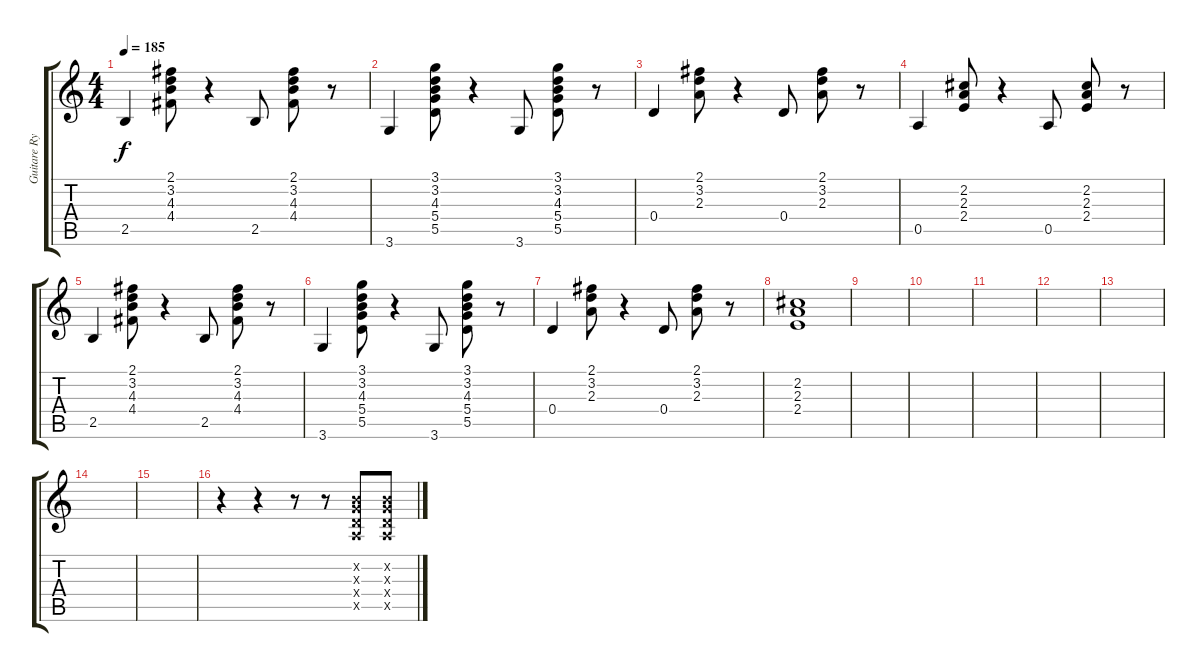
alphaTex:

\track ("Guitare Rythm." "Guitare Ry") {instrument acousticguitarnylon}
\staff {score tabs}
\tuning (E4 B3 G3 D3 A2 E2) {hide}
\ts (4 4)
\tempo 185
\clef g2
\ks c
2.5.4{dy f} (2.1 3.2 4.3 4.4).8 r.4 2.5.8 (2.1 3.2 4.3 4.4).8 r.8 |
3.6.4 (3.1 3.2 4.3 5.4 5.5).8 r.4 3.6.8 (3.1 3.2 4.3 5.4 5.5).8 r.8 |
0.4.4 (2.1 3.2 2.3).8 r.4 0.4.8 (2.1 3.2 2.3).8 r.8 |
0.5.4 (2.2 2.3 2.4).8 r.4 0.5.8 (2.2 2.3 2.4).8 r.8 |
2.5.4 (2.1 3.2 4.3 4.4).8 r.4 2.5.8 (2.1 3.2 4.3 4.4).8 r.8 |
3.6.4 (3.1 3.2 4.3 5.4 5.5).8 r.4 3.6.8 (3.1 3.2 4.3 5.4 5.5).8 r.8 |
0.4.4 (2.1 3.2 2.3).8 r.4 0.4.8 (2.1 3.2 2.3).8 r.8 |
(2.2 2.3 2.4).1 |
|
|
|
|
|
|
|
r.4 r.4 r.8 r.8 (0.2{x} 0.3{x} 0.4{x} 0.5{x}).8 (0.2{x} 0.3{x} 0.4{x} 0.5{x}).8
